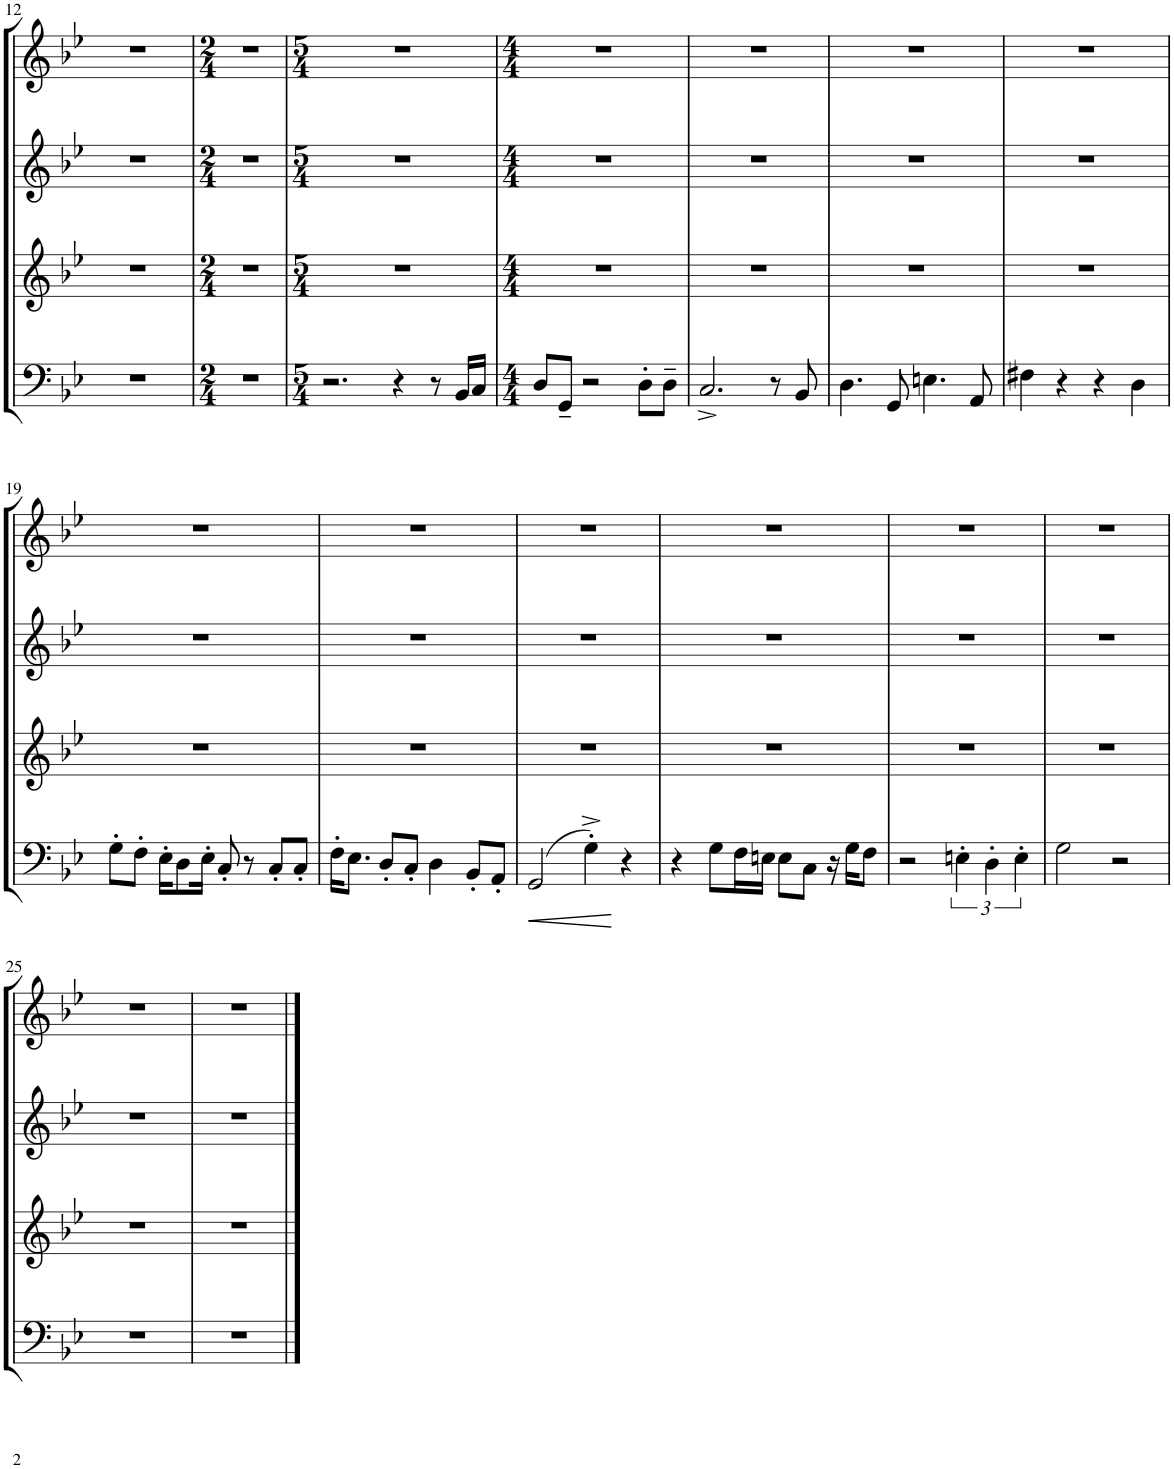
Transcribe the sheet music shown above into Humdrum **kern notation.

**kern	**dynam	**kern	**kern	**kern
*part4	*part4	*part3	*part2	*part1
*staff4	*staff4	*staff3	*staff2	*staff1
*I"Bassoon	*	*I"Bb Clarinet	*I"Oboe	*I"Flute
*I'Bsn	*	*I'Cl	*I'Ob	*I'Fl
!!LO:PB:g=z
*clefF4	*	*clefG2	*clefG2	*clefG2
*	*	*ITrd1c2	*	*
*k[b-e-]	*	*k[b-e-]	*k[b-e-]	*k[b-e-]
*M4/4	*	*M4/4	*M4/4	*M4/4
=12	=12	=12	=12	=12
1r	.	1r	1r	1r
=13	=13	=13	=13	=13
*M2/4	*	*M2/4	*M2/4	*M2/4
2r	.	2r	2r	2r
=14	=14	=14	=14	=14
*M5/4	*	*M5/4	*M5/4	*M5/4
2.r	.	4%5r	4%5r	4%5r
4r	.	.	.	.
8r	.	.	.	.
16BB-/LL	.	.	.	.
16C/JJ	.	.	.	.
=15	=15	=15	=15	=15
*M4/4	*	*M4/4	*M4/4	*M4/4
8D/L	.	1r	1r	1r
8GG~/J	.	.	.	.
2r	.	.	.	.
8D'\L	.	.	.	.
8D~\J	.	.	.	.
=16	=16	=16	=16	=16
2.C^/	.	1r	1r	1r
8r	.	.	.	.
8BB-/	.	.	.	.
=17	=17	=17	=17	=17
4.D\	.	1r	1r	1r
8GG/	.	.	.	.
4.En\	.	.	.	.
8AA/	.	.	.	.
=18	=18	=18	=18	=18
4F#X\	.	1r	1r	1r
4r	.	.	.	.
4r	.	.	.	.
4D\	.	.	.	.
!!LO:LB:g=z
=19	=19	=19	=19	=19
8G'\L	.	1r	1r	1r
8F'\J	.	.	.	.
16E-'\KL	.	.	.	.
8D\	.	.	.	.
16E-'\Jk	.	.	.	.
8C'/	.	.	.	.
8r	.	.	.	.
8C'/L	.	.	.	.
8C'/J	.	.	.	.
=20	=20	=20	=20	=20
16F'\KL	.	1r	1r	1r
8.E-\J	.	.	.	.
8D'/L	.	.	.	.
8C'/J	.	.	.	.
4D\	.	.	.	.
8BB-'/L	.	.	.	.
8AA'/J	.	.	.	.
=21	=21	=21	=21	=21
!	!LO:HP:b	!	!	!
(2GG/	<	1r	1r	1r
4G'^\)	.	.	.	.
4r	[	.	.	.
=22	=22	=22	=22	=22
4r	.	1r	1r	1r
8G\L	.	.	.	.
16F\L	.	.	.	.
16En\JJ	.	.	.	.
8E\L	.	.	.	.
8C\J	.	.	.	.
16r	.	.	.	.
16G\KL	.	.	.	.
8F\J	.	.	.	.
=23	=23	=23	=23	=23
2r	.	1r	1r	1r
6En'\	.	.	.	.
6D'\	.	.	.	.
6E'\	.	.	.	.
=24	=24	=24	=24	=24
2G\	.	1r	1r	1r
2r	.	.	.	.
!!LO:LB:g=z
=25	=25	=25	=25	=25
1r	.	1r	1r	1r
=26	=26	=26	=26	=26
1r	.	1r	1r	1r
==	==	==	==	==
*-	*-	*-	*-	*-
